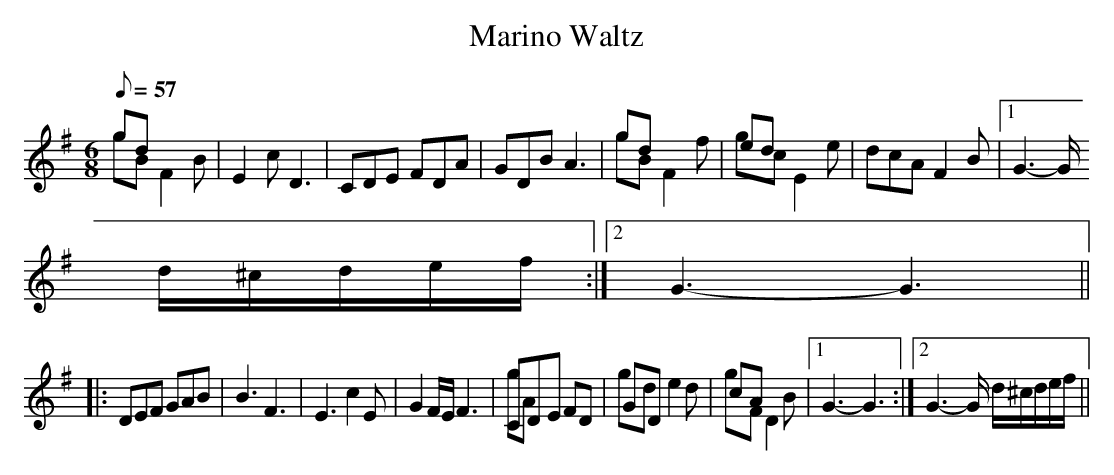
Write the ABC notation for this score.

X:1
T:Marino Waltz
M:6/8
L:1/8
Q:57
K:G
gd&gt;B F2 B|E2 c D3|CDE FDA|GDB A3|gd&gt;B F2 f|ed&gt;c E2 e|dcA F2 B|1G3-G/2
d/2^c/2d/2e/2f/2:|2G3-G3||
|:DEF GAB|B3 F3|E3 c2 E|G2 F/2E/2 F3|CDE FD&gt;A|GD&gt;d e2 d|cA&gt;F D2
B|1G3-G3:|2G3-G/2 d/2^c/2d/2e/2f/2||
